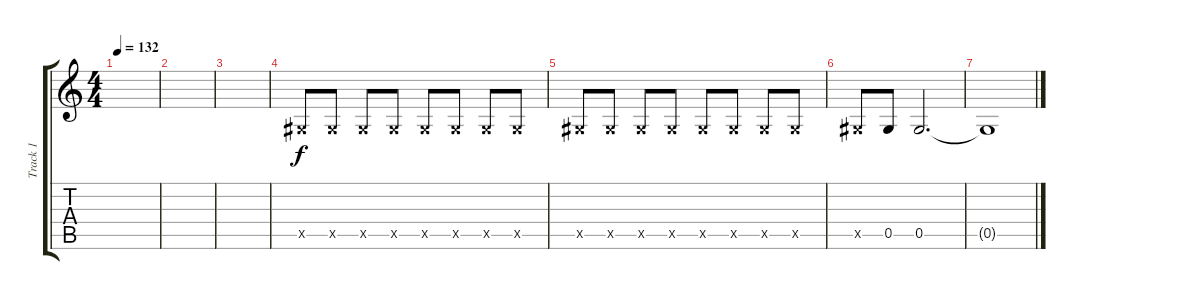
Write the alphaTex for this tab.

\track ("Track 1" "Track 1") {instrument distortionguitar}
\staff {score tabs}
\tuning (Eb4 Bb3 Gb3 Db3 Ab2 Eb2) {hide}
\ts (4 4)
\tempo 132
\clef g2
\ks c
|
|
|
0.5{x}.8 0.5{x}.8 0.5{x}.8 0.5{x}.8 0.5{x}.8 0.5{x}.8 0.5{x}.8 0.5{x}.8 |
0.5{x}.8 0.5{x}.8 0.5{x}.8 0.5{x}.8 0.5{x}.8 0.5{x}.8 0.5{x}.8 0.5{x}.8 |
0.5{x}.8 0.5.8 0.5.2{d} |
0.5{t}.1
